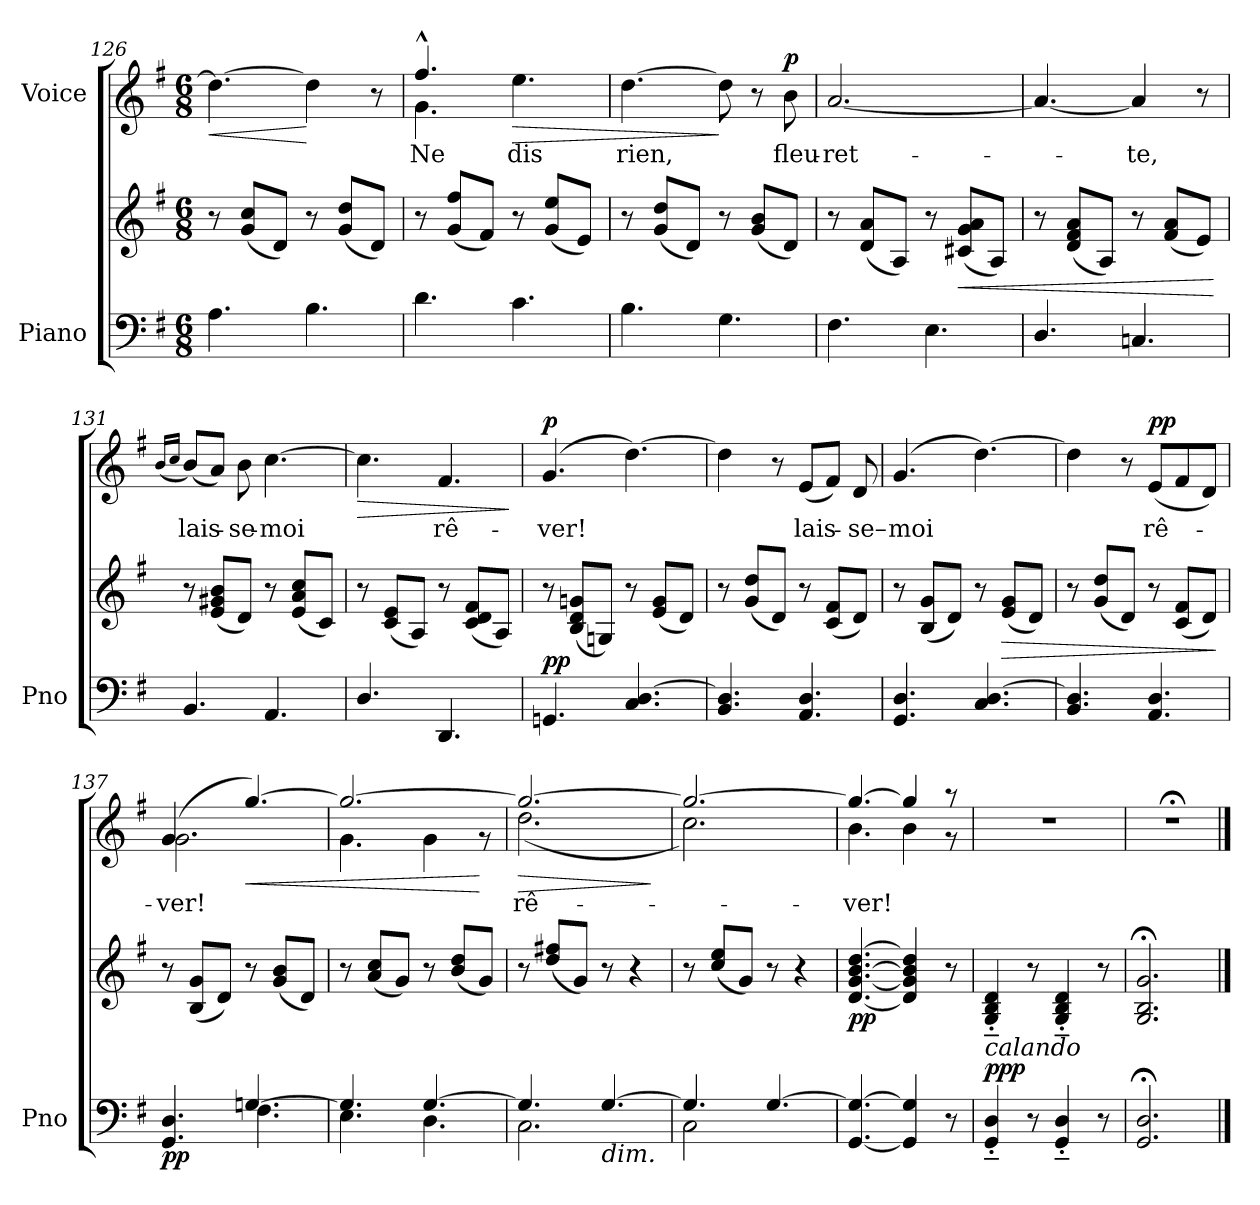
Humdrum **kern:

**kern	**kern	**dynam	**kern	**text	**dynam
*part2	*part2	*part2	*part1	*part1	*part1
*staff3	*staff2	*staff2/3	*staff1	*staff1	*staff1
*I"Piano	*	*	*I"Voice	*	*
*I'Pno	*	*	*	*	*
*clefF4	*clefG2	*	*clefG2	*	*
*k[f#]	*k[f#]	*	*k[f#]	*	*
*M6/8	*M6/8	*	*M6/8	*	*
=126	=126	=126	=126	=126	=126
!	!	!	!	!	!LO:HP:b
4.A\	8r	.	4.dd\_	.	<
.	(8g/ 8cc/L	.	.	.	.
.	8d/J)	.	.	.	.
4.B\	8r	.	4dd\]	.	[
.	(8g/ 8dd/L	.	.	.	.
.	8d/J)	.	8r	.	.
=127	=127	=127	=127	=127	=127
*	*	*	*^	*	*
4.d\	8r	.	4.ff#^^/	4.g\	Ne	.
.	(8g/ 8ff#/L	.	.	.	.	.
.	8f#/J)	.	.	.	.	.
!	!	!	!	!	!	!LO:HP:b
4.c\	8r	.	4.ee\	4.ryy	dis	>
.	(8g/ 8ee/L	.	.	.	.	.
.	8e/J)	.	.	.	.	.
*	*	*	*v	*v	*	*
=128	=128	=128	=128	=128	=128
4.B\	8r	.	[4.dd\	rien,	.
.	(8g/ 8dd/L	.	.	.	.
.	8d/J)	.	.	.	.
4.G\	8r	.	8dd\]	.	]
.	(8g/ 8b/L	.	8r	.	.
!	!	!	!	!	!LO:DY:a
.	8d/J)	.	8b\	fleu-	p
=129	=129	=129	=129	=129	=129
4.F#\	8r	.	[2.a/	-ret-	.
.	(8d/ 8a/L	.	.	.	.
.	8A/J)	.	.	.	.
4.E\	8r	.	.	.	.
!	!	!LO:HP:b	!	!	!
.	(8c#X/ 8g/ 8a/L	<	.	.	.
.	8A/J)	.	.	.	.
=130	=130	=130	=130	=130	=130
4.D/	8r	.	4.a/_	.	.
.	(8d/ 8f#/ 8a/L	.	.	.	.
.	8A/J)	.	.	.	.
4.Cn/	8r	.	4a/]	-te,	.
.	(8f#/ 8a/L	.	.	.	.
.	8e/J)	.	8r	.	.
.	.	[	.	.	.
=131	=131	=131	=131	=131	=131
.	.	.	(16qb/LL	.	.
.	.	.	16qcc/JJ	.	.
4.BB/	8r	.	(8b/L)	lais-	.
.	(8e/ 8g#X/ 8b/L	.	8a/J)	.	.
.	8d/J)	.	8b\	-se-	.
4.AA/	8r	.	[4.cc\	moi	.
.	(8e/ 8a/ 8cc/L	.	.	.	.
.	8c/J)	.	.	.	.
=132	=132	=132	=132	=132	=132
!	!	!	!	!	!LO:HP:b
4.D/	8r	.	4.cc\]	.	>
.	(8c/ 8e/L	.	.	.	.
.	8A/J)	.	.	.	.
4.DD/	8r	.	4.f#/	rê-	.
.	(8c/ 8d/ 8f#/L	.	.	.	.
.	8A/J)	.	.	.	.
.	.	.	.	.	]
=133	=133	=133	=133	=133	=133
!	!	!LO:DY:a=2	!	!	!LO:DY:a
4.GGn/	8r	pp	(4.g/	-ver!	p
.	(8B/ 8d/ 8gn/L	.	.	.	.
.	8Gn/J)	.	.	.	.
4.C/ [4.D/	8r	.	[4.dd\)	.	.
.	(8e/ 8g/L	.	.	.	.
.	8d/J)	.	.	.	.
=134	=134	=134	=134	=134	=134
4.BB/ 4.D/]	8r	.	4dd\]	.	.
.	(8g/ 8dd/L	.	.	.	.
.	8d/J)	.	8r	.	.
4.AA/ 4.D/	8r	.	(8e/L	lais-	.
!	!	!	!	!	!LO:DY:a
!	!	!	!	!	!LO:DY:n=1:a
.	(8c/ 8f#/L	.	8f#/J)	.	p other-dynamics
.	8d/J)	.	8d/	-se–	.
=135	=135	=135	=135	=135	=135
4.GG/ 4.D/	8r	.	(4.g/	moi	.
.	(8B/ 8g/L	.	.	.	.
.	8d/J)	.	.	.	.
4.C/ [4.D/	8r	.	[4.dd\)	.	.
!	!	!LO:HP:b	!	!	!
.	(8e/ 8g/L	>	.	.	.
.	8d/J)	.	.	.	.
=136	=136	=136	=136	=136	=136
4.BB/ 4.D/]	8r	.	4dd\]	.	.
.	(8g/ 8dd/L	.	.	.	.
.	8d/J)	.	8r	.	.
!	!	!	!	!	!LO:DY:a
4.AA/ 4.D/	8r	.	(8e/L	rê-	pp
.	(8c/ 8f#/L	.	8f#/	.	.
.	8d/J)	.	8d/J)	.	.
.	.	]	.	.	.
=137	=137	=137	=137	=137	=137
*^	*	*	*^	*	*
!	!	!	!LO:DY:b=2	!	!	!	!
4.GG/ 4.D/	4.ryy	8r	pp	(4.g/	2.g\	- ver!	.
.	.	(8B/ 8g/L	.	.	.	.	.
.	.	8d/J)	.	.	.	.	.
!	!	!	!	!	!	!	!LO:HP:b
[4.Gn/	4.F#\	8r	.	[4.gg/)	.	.	<
.	.	(8g/ 8b/L	.	.	.	.	.
.	.	8d/J)	.	.	.	.	.
=138	=138	=138	=138	=138	=138	=138	=138
4.G/]	4.E\	8r	.	2.gg/_	4.g\	.	.
.	.	(8a/ 8cc/L	.	.	.	.	.
.	.	8g/J)	.	.	.	.	.
[4.G/	4.D\	8r	.	.	4g\	.	.
.	.	(8b/ 8dd/L	.	.	.	.	.
.	.	8g/J)	.	.	8r	.	[
=139	=139	=139	=139	=139	=139	=139	=139
!	!	!	!LO:DY:b=2	!	!	!	!LO:HP:b
!	!	!	!LO:DY:n=1:b=2	!	!	!	!
4.G/]	2.C\	8r	other-dynamics sf	2.gg/_	(2.dd\	rê-	>
.	.	(8dd/ 8ff#X/L	.	.	.	.	.
.	.	8g/J)	.	.	.	.	.
!LO:TX:b:i:t=dim.	!	!	!	!	!	!	!
[4.G/	.	8r	.	.	.	.	.
.	.	4r	.	.	.	.	.
*v	*v	*	*	*v	*v	*	*
.	.	.	.	.	]
=140	=140	=140	=140	=140	=140
*^	*	*	*^	*	*
4.G/]	2C\	8r	.	2.gg/_	2.cc\)	.	.
.	.	(8cc/ 8ee/L	.	.	.	.	.
.	.	8g/J)	.	.	.	.	.
[4.G/	.	8r	.	.	.	.	.
.	4ryy	4r	.	.	.	.	.
=141	=141	=141	=141	=141	=141	=141	=141
!	!	!	!LO:DY:b	!	!	!	!
*v	*v	*	*	*	*	*	*
[4.GG/ 4.G/_	[4.d/ [4.g/ [4.b/ [4.dd/	pp	4.gg/_	4.b\	-ver!	.
4GG/] 4G/]	4d/] 4g/] 4b/] 4dd/]	.	4gg/]	4b\	.	.
8r	8r	.	8r	8r	.	.
=142	=142	=142	=142	=142	=142	=142
!LO:TX:i:t=calando	!	!	!	!	!	!
!	!	!LO:DY:a=2	!	!	!	!
*	*	*	*v	*v	*	*
4GG/'~ 4D/'~	4G/'~ 4B/'~ 4d/'~	ppp	2.r	.	.
8r	8r	.	.	.	.
4GG/'~ 4D/'~	4G/'~ 4B/'~ 4d/'~	.	.	.	.
8r	8r	.	.	.	.
=143	=143	=143	=143	=143	=143
2.GG/; 2.D/;	2.G/;< 2.B/;< 2.g/;<	.	2.r;<	.	.
==	==	==	==	==	==
*-	*-	*-	*-	*-	*-
